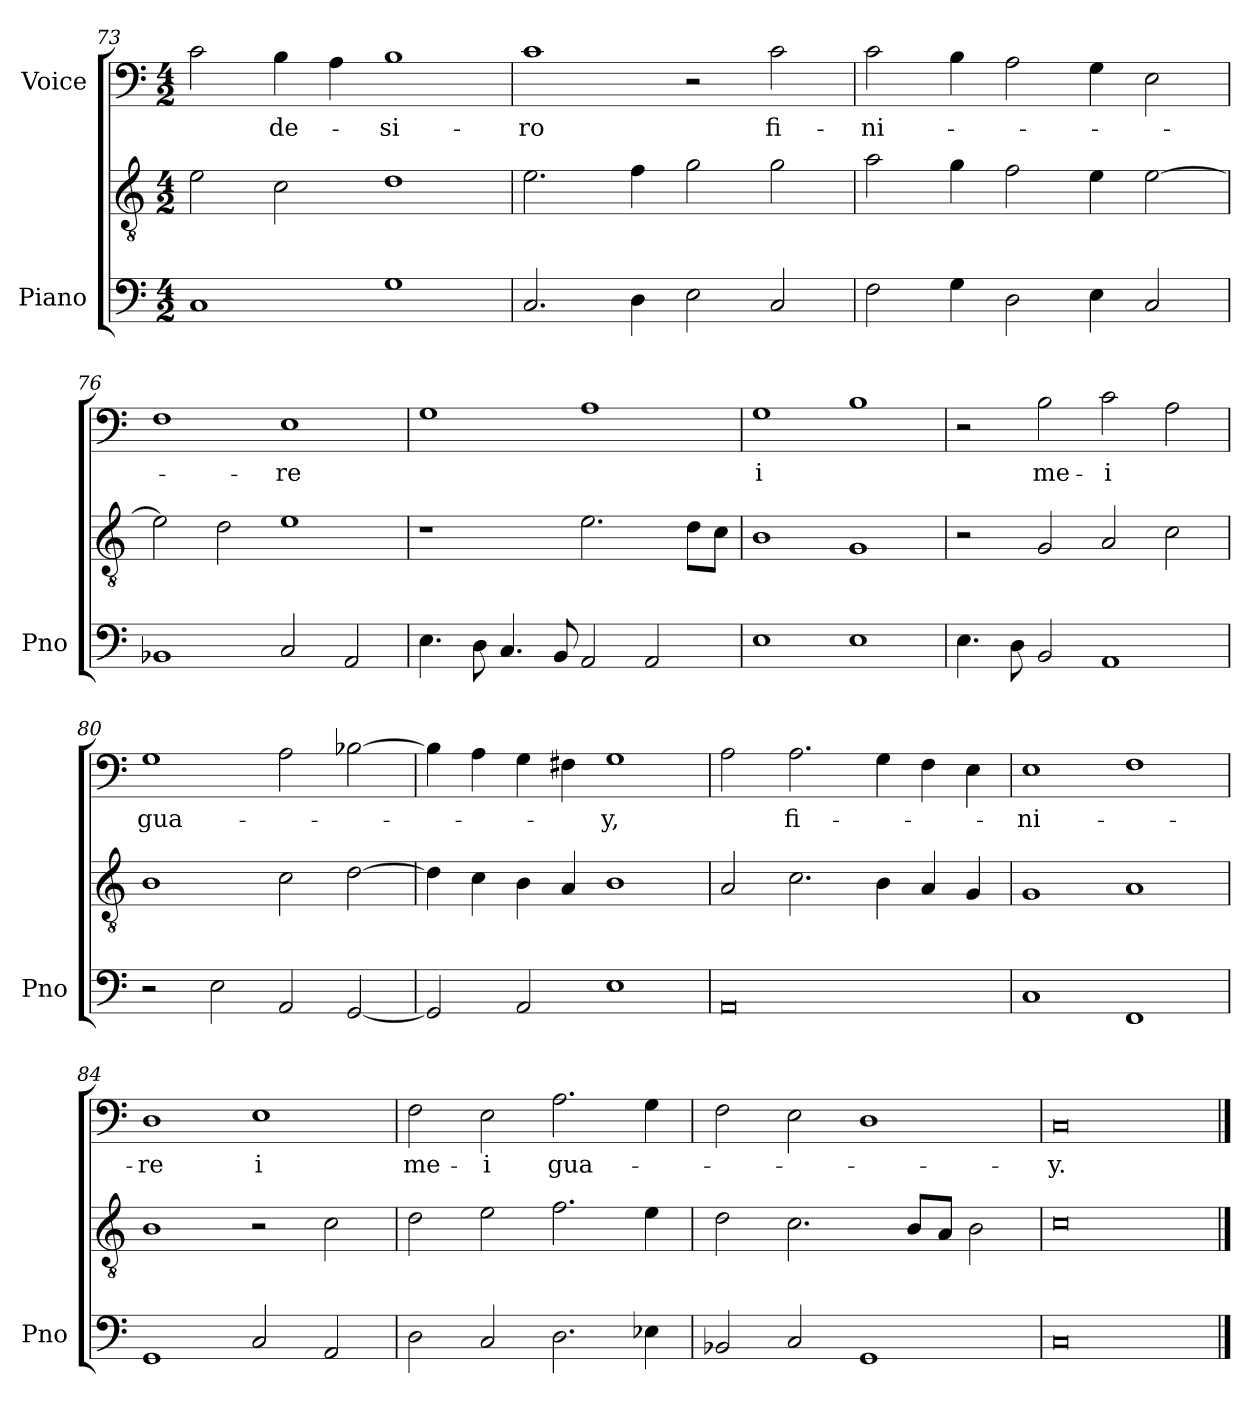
**kern	**kern	**kern	**text
*part2	*part2	*part1	*part1
*staff3	*staff2	*staff1	*staff1
*I"Piano	*	*I"Voice	*
*I'Pno	*	*	*
*clefF4	*clefGv2	*clefF4	*
*k[]	*k[]	*k[]	*
*M4/2	*M4/2	*M4/2	*
=73	=73	=73	=73
1C	2e\	2c\	.
!	!	!	!LO:LY:b
.	2c\	4B\	de-
.	.	4A\	.
!	!	!	!LO:LY:b
1G	1d	1B	-si-
=74	=74	=74	=74
!	!	!	!LO:LY:b
2.C/	2.e\	1c	-ro
4D\	4f\	.	.
2E\	2g\	2r	.
!	!	!	!LO:LY:b
2C/	2g\	2c\	fi-
!!LO:PB:g=z
=75	=75	=75	=75
!	!	!	!LO:LY:b
2F\	2a\	2c\	-ni-
4G\	4g\	4B\	.
2D\	2f\	2A\	.
4E\	4e\	4G\	.
2C/	[2e\	2E\	.
=76	=76	=76	=76
1BB-X	2e\]	1F	.
.	2d\	.	.
!	!	!	!LO:LY:b
2C/	1e	1E	-re
2AA/	.	.	.
=77	=77	=77	=77
4.E\	1r	1G	.
8D\	.	.	.
4.C/	.	.	.
8BB/	.	.	.
2AA/	2.e\	1A	.
2AA/	.	.	.
.	8d\L	.	.
.	8c\J	.	.
=78	=78	=78	=78
!	!	!	!LO:LY:b
1E	1B	1G	i
1E	1G	1B	.
!!LO:LB:g=z
=79	=79	=79	=79
4.E\	2r	2r	.
8D\	.	.	.
!	!	!	!LO:LY:b
2BB/	2G/	2B\	me-
!	!	!	!LO:LY:b
1AA	2A/	2c\	-i
.	2c\	2A\	.
=80	=80	=80	=80
!	!	!	!LO:LY:b
2r	1B	1G	gua-
2E\	.	.	.
2AA/	2c\	2A\	.
[2GG/	[2d\	[2B-X\	.
=81	=81	=81	=81
2GG/]	4d\]	4B-\]	.
.	4c\	4A\	.
2AA/	4B\	4G\	.
.	4A/	4F#X\	.
!	!	!	!LO:LY:b
1E	1B	1G	-y,
=82	=82	=82	=82
0AA	2A/	2A\	.
!	!	!	!LO:LY:b
.	2.c\	2.A\	fi-
.	4B\	4G\	.
.	4A/	4F\	.
.	4G/	4E\	.
!!LO:LB:g=z
=83	=83	=83	=83
!	!	!	!LO:LY:b
1C	1G	1E	-ni-
1FF	1A	1F	.
=84	=84	=84	=84
!	!	!	!LO:LY:b
1GG	1B	1D	-re
!	!	!	!LO:LY:b
2C/	2r	1E	i
2AA/	2c\	.	.
=85	=85	=85	=85
!	!	!	!LO:LY:b
2D\	2d\	2F\	me-
!	!	!	!LO:LY:b
2C/	2e\	2E\	-i
!	!	!	!LO:LY:b
2.D\	2.f\	2.A\	gua-
4E-X\	4e\	4G\	.
=86	=86	=86	=86
2BB-X/	2d\	2F\	.
2C/	2.c\	2E\	.
1GG	.	1D	.
.	8B/L	.	.
.	8A/J	.	.
.	2B\	.	.
=87	=87	=87	=87
!	!	!	!LO:LY:b
0C	0c	0C	-y.
==	==	==	==
*-	*-	*-	*-
